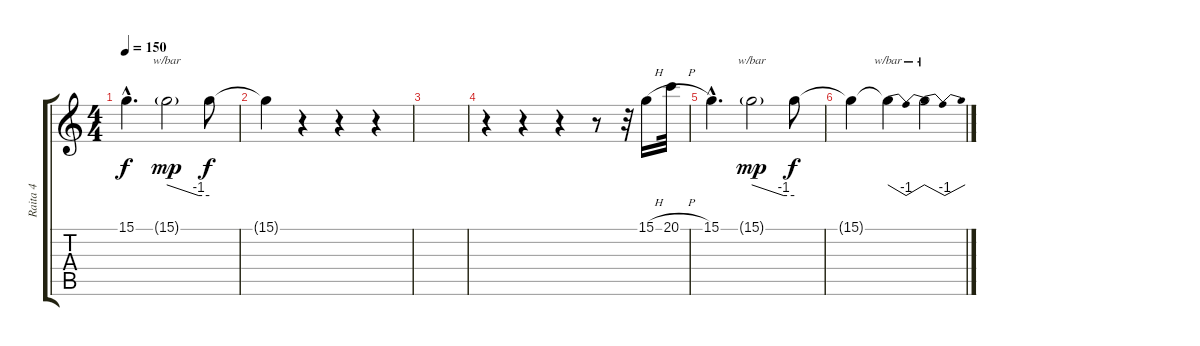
\track ("Raita 4" "Raita 4") {instrument piccolo}
\staff {score tabs}
\tuning (E4 B3 G3 D3 A2 E2) {hide}
\ts (4 4)
\tempo 150
\clef g2
\ks c
15.1{hac}.4{d dy f} 15.1{g}.2{tbe (custom default 0 0 45 -4 60 -4) dy mp} 15.1{t}.8{dy f volume 11} |
15.1{t}.4{volume 8} r.4{volume 15} r.4 r.4 |
|
r.4 r.4 r.4 r.8 r.32 15.1{h}.16 20.1{h}.32 |
15.1{hac}.4{d} 15.1{g}.2{tbe (custom default 0 0 45 -4 60 -4) dy mp} 15.1{t}.8{dy f volume 11} |
15.1{t}.4{volume 8} 15.1{t}.4{tbe (dip default 0 0 30 -4 60 0) volume 8} 15.1{t}.2{tbe (dip default 0 0 30 -4 60 0)}
